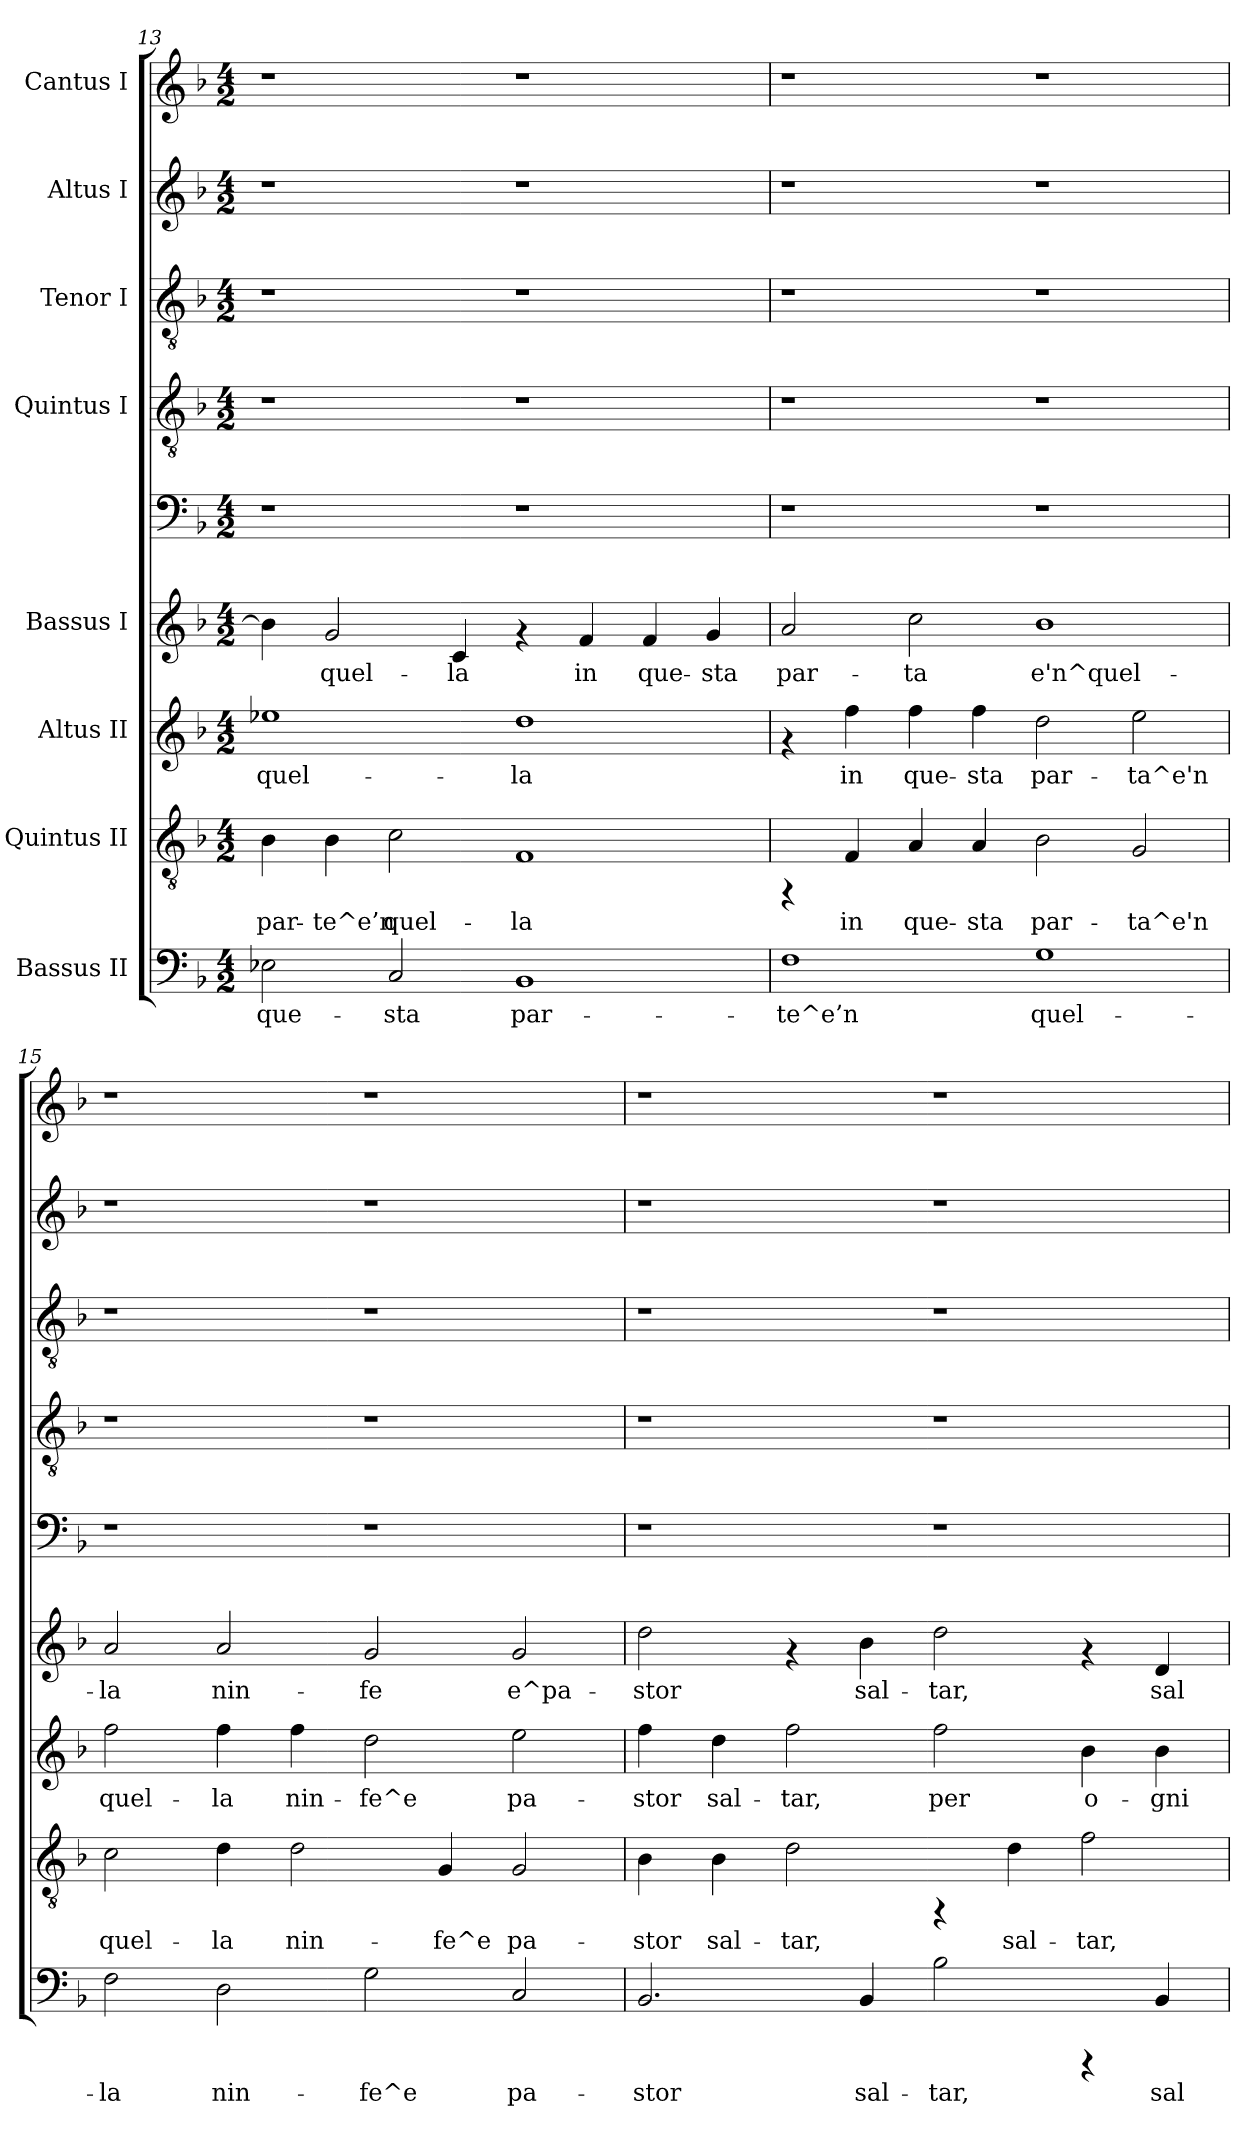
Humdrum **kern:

**kern	**text	**kern	**text	**kern	**text	**kern	**text	**kern	**kern	**kern	**kern	**kern
*part8	*part8	*part7	*part7	*part6	*part6	*part5	*part5	*part5	*part4	*part3	*part2	*part1
*staff9	*staff9	*staff8	*staff8	*staff7	*staff7	*staff6	*staff6	*staff5	*staff4	*staff3	*staff2	*staff1
*I"Bassus II	*	*I"Quintus II	*	*I"Altus II	*	*I"Bassus I	*	*	*I"Quintus I	*I"Tenor I	*I"Altus I	*I"Cantus I
*clefF4	*	*clefGv2	*	*clefG2	*	*clefG2	*	*clefF4	*clefGv2	*clefGv2	*clefG2	*clefG2
*k[b-]	*	*k[b-]	*	*k[b-]	*	*k[b-]	*	*k[b-]	*k[b-]	*k[b-]	*k[b-]	*k[b-]
*F:	*	*F:	*	*F:	*	*F:	*	*F:	*F:	*F:	*F:	*F:
*M4/2	*	*M4/2	*	*M4/2	*	*M4/2	*	*M4/2	*M4/2	*M4/2	*M4/2	*M4/2
=13	=13	=13	=13	=13	=13	=13	=13	=13	=13	=13	=13	=13
!	!LO:LY:b:cj	!	!LO:LY:b:cj	!	!LO:LY:b:cj	!	!LO:LY:b:cj	!	!	!	!	!
2E-X\	que-	4B-\	par-	1ee-X	quel-	4b-\]	.	1r	1r	1r	1r	1r
!	!	!	!LO:LY:b:cj	!	!	!	!LO:LY:b:cj	!	!	!	!	!
.	.	4B-\	-te^e’n	.	.	2g/	quel-	.	.	.	.	.
!	!LO:LY:b:cj	!	!LO:LY:b:cj	!	!	!	!	!	!	!	!	!
2C/	-sta	2c\	quel-	.	.	.	.	.	.	.	.	.
!	!	!	!	!	!	!	!LO:LY:b:cj	!	!	!	!	!
.	.	.	.	.	.	4c/	-la	.	.	.	.	.
!	!LO:LY:b:cj	!	!LO:LY:b:cj	!	!LO:LY:b:cj	!	!	!	!	!	!	!
1BB-	par-	1F	-la	1dd	-la	4rf	.	1r	1r	1r	1r	1r
!	!	!	!	!	!	!	!LO:LY:b:cj	!	!	!	!	!
.	.	.	.	.	.	4f/	in	.	.	.	.	.
!	!	!	!	!	!	!	!LO:LY:b:cj	!	!	!	!	!
.	.	.	.	.	.	4f/	que-	.	.	.	.	.
!	!	!	!	!	!	!	!LO:LY:b:cj	!	!	!	!	!
.	.	.	.	.	.	4g/	-sta	.	.	.	.	.
!!LO:LB:g=z
=14	=14	=14	=14	=14	=14	=14	=14	=14	=14	=14	=14	=14
!	!LO:LY:b:cj	!	!	!	!	!	!LO:LY:b:cj	!	!	!	!	!
1F	-te^e’n	4rFF	.	4rf	.	2a/	par-	1r	1r	1r	1r	1r
!	!	!	!LO:LY:b:cj	!	!LO:LY:b:cj	!	!	!	!	!	!	!
.	.	4F/	in	4ff\	in	.	.	.	.	.	.	.
!	!	!	!LO:LY:b:cj	!	!LO:LY:b:cj	!	!LO:LY:b:cj	!	!	!	!	!
.	.	4A/	que-	4ff\	que-	2cc\	-ta	.	.	.	.	.
!	!	!	!LO:LY:b:cj	!	!LO:LY:b:cj	!	!	!	!	!	!	!
.	.	4A/	-sta	4ff\	-sta	.	.	.	.	.	.	.
!	!LO:LY:b:cj	!	!LO:LY:b:cj	!	!LO:LY:b:cj	!	!LO:LY:b:cj	!	!	!	!	!
1G	quel-	2B-\	par-	2dd\	par-	1b-	e'n^quel-	1r	1r	1r	1r	1r
!	!	!	!LO:LY:b:cj	!	!LO:LY:b:cj	!	!	!	!	!	!	!
.	.	2G/	-ta^e'n	2ee\	-ta^e'n	.	.	.	.	.	.	.
=15	=15	=15	=15	=15	=15	=15	=15	=15	=15	=15	=15	=15
!	!LO:LY:b:cj	!	!LO:LY:b:cj	!	!LO:LY:b:cj	!	!LO:LY:b:cj	!	!	!	!	!
2F\	-la	2c\	quel-	2ff\	quel-	2a/	-la	1r	1r	1r	1r	1r
!	!LO:LY:b:cj	!	!LO:LY:b:cj	!	!LO:LY:b:cj	!	!LO:LY:b:cj	!	!	!	!	!
2D\	nin-	4d\	-la	4ff\	-la	2a/	nin-	.	.	.	.	.
!	!	!	!LO:LY:b:cj	!	!LO:LY:b:cj	!	!	!	!	!	!	!
.	.	2d\	nin-	4ff\	nin-	.	.	.	.	.	.	.
!	!LO:LY:b:cj	!	!	!	!LO:LY:b:cj	!	!LO:LY:b:cj	!	!	!	!	!
2G\	-fe^e	.	.	2dd\	-fe^e	2g/	-fe	1r	1r	1r	1r	1r
!	!	!	!LO:LY:b:cj	!	!	!	!	!	!	!	!	!
.	.	4G/	-fe^e	.	.	.	.	.	.	.	.	.
!	!LO:LY:b:cj	!	!LO:LY:b:cj	!	!LO:LY:b:cj	!	!LO:LY:b:cj	!	!	!	!	!
2C/	pa-	2G/	pa-	2ee\	pa-	2g/	e^pa-	.	.	.	.	.
=16	=16	=16	=16	=16	=16	=16	=16	=16	=16	=16	=16	=16
!	!LO:LY:b:cj	!	!LO:LY:b:cj	!	!LO:LY:b:cj	!	!LO:LY:b:cj	!	!	!	!	!
2.BB-/	-stor	4B-\	-stor	4ff\	-stor	2dd\	-stor	1r	1r	1r	1r	1r
!	!	!	!LO:LY:b:cj	!	!LO:LY:b:cj	!	!	!	!	!	!	!
.	.	4B-\	sal-	4dd\	sal-	.	.	.	.	.	.	.
!	!	!	!LO:LY:b:cj	!	!LO:LY:b:cj	!	!	!	!	!	!	!
.	.	2d\	-tar,	2ff\	-tar,	4rf	.	.	.	.	.	.
!	!LO:LY:b:cj	!	!	!	!	!	!LO:LY:b:cj	!	!	!	!	!
4BB-/	sal-	.	.	.	.	4b-\	sal-	.	.	.	.	.
!	!LO:LY:b:cj	!	!	!	!LO:LY:b:cj	!	!LO:LY:b:cj	!	!	!	!	!
2B-\	-tar,	4rFF	.	2ff\	per	2dd\	-tar,	1r	1r	1r	1r	1r
!	!	!	!LO:LY:b:cj	!	!	!	!	!	!	!	!	!
.	.	4d\	sal-	.	.	.	.	.	.	.	.	.
!	!	!	!LO:LY:b:cj	!	!LO:LY:b:cj	!	!	!	!	!	!	!
4rCCC	.	2f\	-tar,	4b-\	o-	4rf	.	.	.	.	.	.
!	!LO:LY:b:cj	!	!	!	!LO:LY:b:cj	!	!LO:LY:b:cj	!	!	!	!	!
4BB-/	sal-	.	.	4b-\	-gni	4d/	sal-	.	.	.	.	.
=	=	=	=	=	=	=	=	=	=	=	=	=
*-	*-	*-	*-	*-	*-	*-	*-	*-	*-	*-	*-	*-
